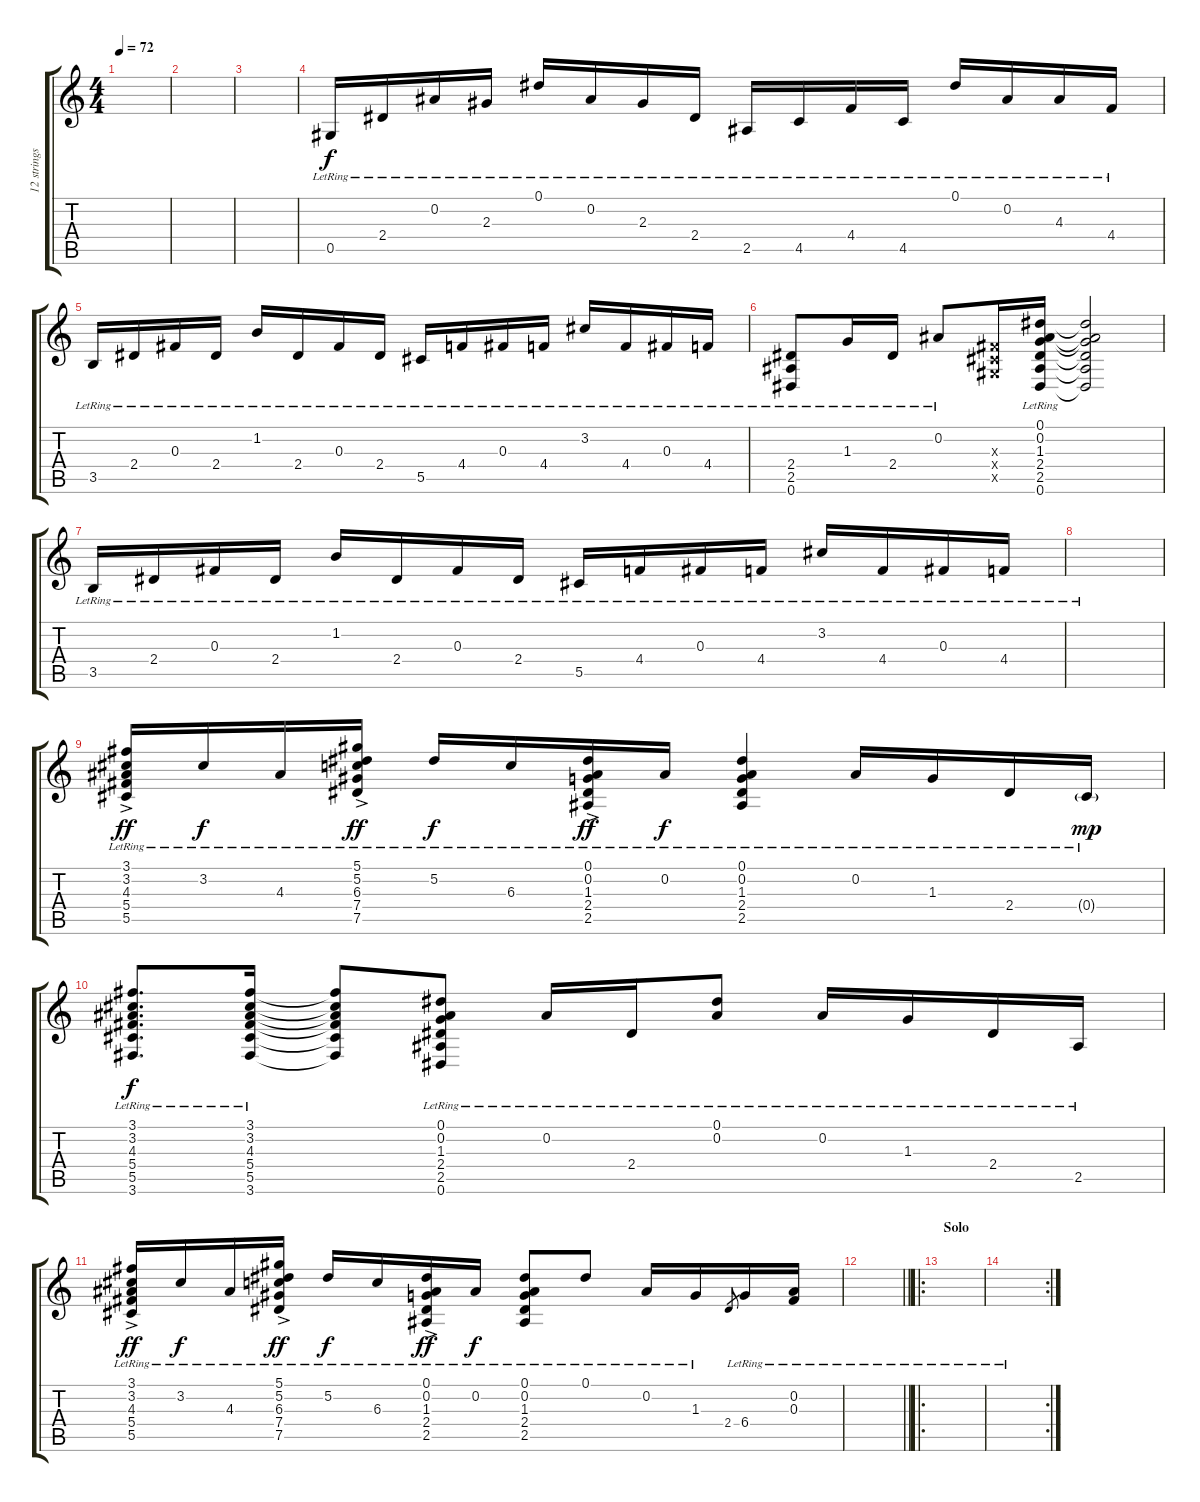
\track ("12 strings" "12 strings") {instrument electricguitarclean}
\staff {score tabs}
\tuning (Eb4 Bb3 Gb3 Db3 Ab2 Eb2) {hide}
\ts (4 4)
\tempo 72
\clef g2
\ks c
|
|
|
0.5{lr}.16 2.4{lr}.16 0.2{lr}.16 2.3{lr}.16 0.1{lr}.16 0.2{lr}.16 2.3{lr}.16 2.4{lr}.16 2.5{lr}.16 4.5{lr}.16 4.4{lr}.16 4.5{lr}.16 0.1{lr}.16 0.2{lr}.16 4.3{lr}.16 4.4{lr}.16 |
3.5{lr}.16 2.4{lr}.16 0.3{lr}.16 2.4{lr}.16 1.2{lr}.16 2.4{lr}.16 0.3{lr}.16 2.4{lr}.16 5.5{lr}.16 4.4{lr}.16 0.3{lr}.16 4.4{lr}.16 3.2{lr}.16 4.4{lr}.16 0.3{lr}.16 4.4{lr}.16 |
(2.4{lr} 2.5{lr} 0.6{lr}).8 1.3{lr}.16 2.4{lr}.16 0.2{lr}.8 (0.3{x} 0.4{x} 0.5{x}).16 (0.1{lr} 0.2{lr} 1.3{lr} 2.4{lr} 2.5{lr} 0.6{lr}).16 (0.1{t} 0.2{t} 1.3{t} 2.4{t} 2.5{t} 0.6{t}).2 |
3.5{lr}.16 2.4{lr}.16 0.3{lr}.16 2.4{lr}.16 1.2{lr}.16 2.4{lr}.16 0.3{lr}.16 2.4{lr}.16 5.5{lr}.16 4.4{lr}.16 0.3{lr}.16 4.4{lr}.16 3.2{lr}.16 4.4{lr}.16 0.3{lr}.16 4.4{lr}.16 |
|
(3.1{ac lr} 3.2{ac lr} 4.3{ac lr} 5.4{ac lr} 5.5{ac lr}).16{dy ff} 3.2{lr}.16{dy f} 4.3{lr}.16 (5.1{ac lr} 5.2{ac lr} 6.3{ac lr} 7.4{ac lr} 7.5{ac lr}).16{dy ff} 5.2{lr}.16{dy f} 6.3{lr}.16 (0.1{ac lr} 0.2{ac lr} 1.3{ac lr} 2.4{ac lr} 2.5{ac lr}).16{dy ff} 0.2{lr}.16{dy f} (0.1{lr} 0.2{lr} 1.3{lr} 2.4{lr} 2.5{lr}).4 0.2{lr}.16 1.3{lr}.16 2.4{lr}.16 0.4{g lr}.16{dy mp} |
(3.1{lr} 3.2{lr} 4.3{lr} 5.4{lr} 5.5{lr} 3.6{lr}).8{d dy f} (3.1{lr} 3.2{lr} 4.3{lr} 5.4{lr} 5.5{lr} 3.6{lr}).16 (3.1{t} 3.2{t} 4.3{t} 5.4{t} 5.5{t} 3.6{t}).8 (0.1{lr} 0.2{lr} 1.3{lr} 2.4{lr} 2.5{lr} 0.6{lr}).8 0.2{lr}.16 2.4{lr}.16 (0.1{lr} 0.2{lr}).8 0.2{lr}.16 1.3{lr}.16 2.4{lr}.16 2.5{lr}.16 |
(3.1{ac lr} 3.2{ac lr} 4.3{ac lr} 5.4{ac lr} 5.5{ac lr}).16{dy ff} 3.2{lr}.16{dy f} 4.3{lr}.16 (5.1{ac lr} 5.2{ac lr} 6.3{ac lr} 7.4{ac lr} 7.5{ac lr}).16{dy ff} 5.2{lr}.16{dy f} 6.3{lr}.16 (0.1{ac lr} 0.2{ac lr} 1.3{ac lr} 2.4{ac lr} 2.5{ac lr}).16{dy ff} 0.2{lr}.16{dy f} (0.1{lr} 0.2{lr} 1.3{lr} 2.4{lr} 2.5{lr}).8 0.1{lr}.8 0.2{lr}.16 1.3{lr}.16 2.4.8{gr} 6.4{lr}.16 (0.2{lr} 0.3{lr}).16 |
\barLineRight lightlight
|
\ro
\section ("" "Solo")
|
\rc 2
